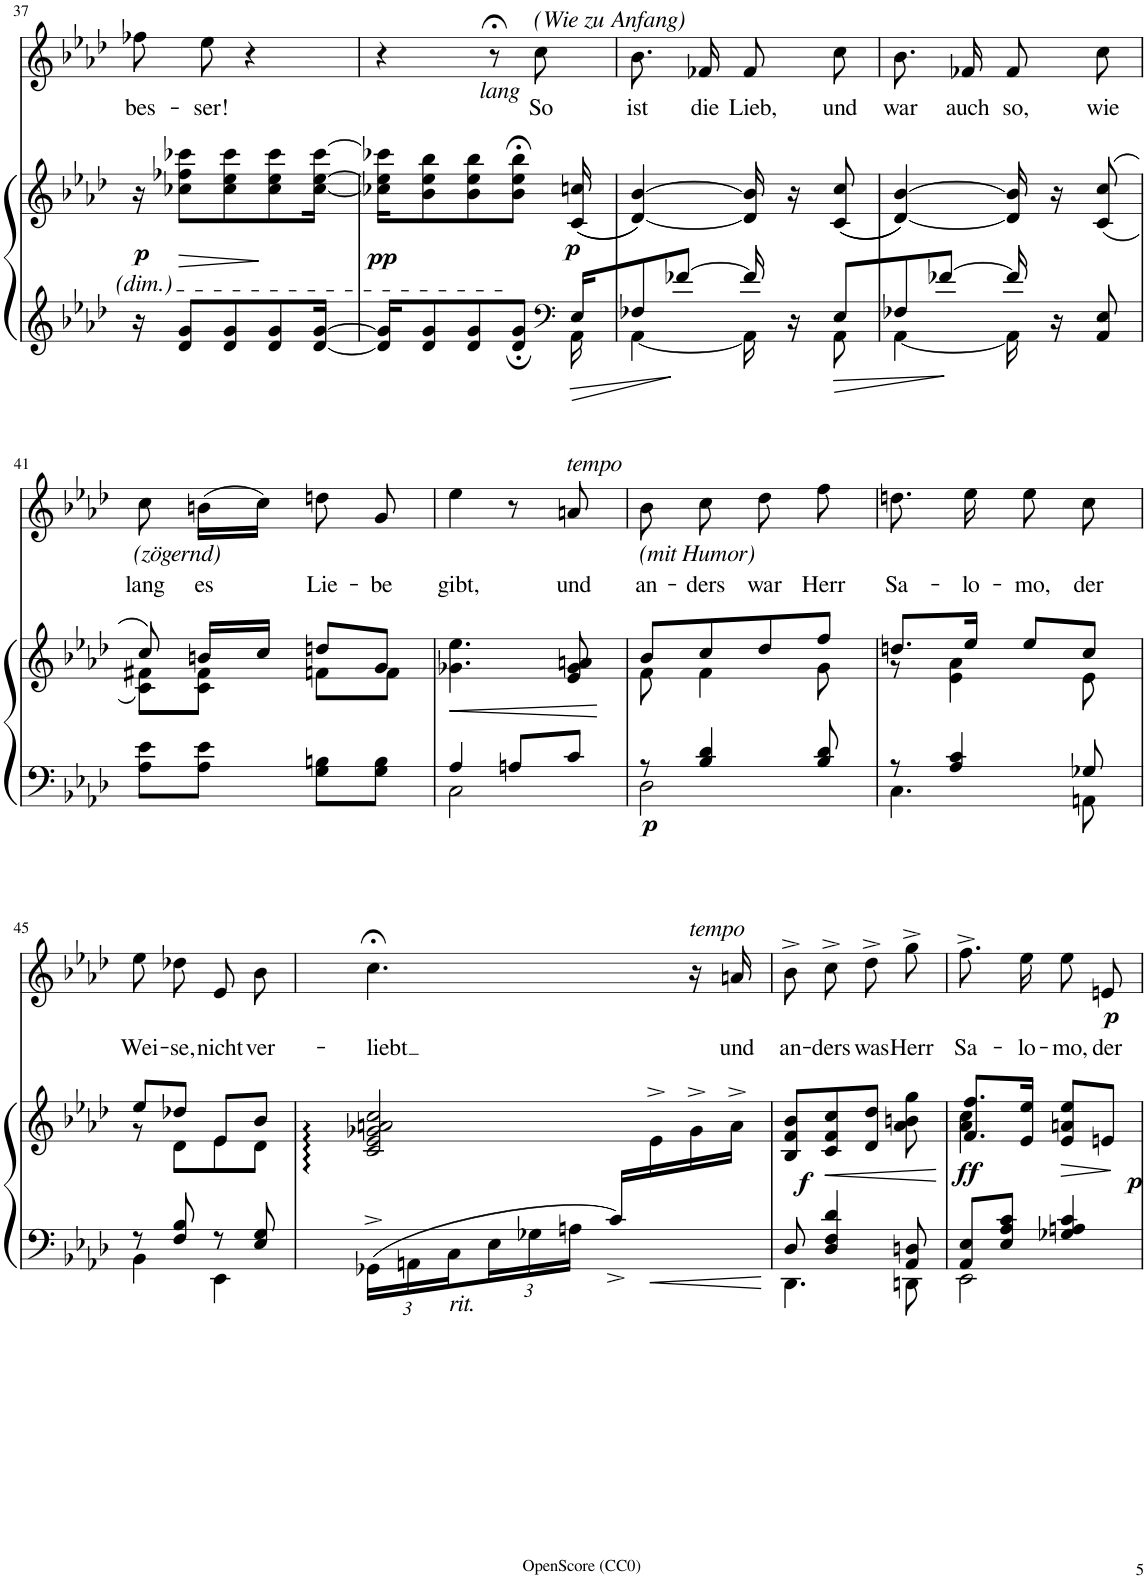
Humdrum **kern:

**kern	**kern	**dynam	**kern	**text	**dynam
*part2	*part2	*part2	*part1	*part1	*part1
*staff3	*staff2	*staff2/3	*staff1	*staff1	*staff1
*I"Piano	*	*	*I"Voice	*	*
*I'Pno	*	*	*	*	*
!!LO:PB:g=z
*clefG2	*clefG2	*	*clefG2	*	*
*k[b-e-a-d-]	*k[b-e-a-d-]	*	*k[b-e-a-d-]	*	*
*M4/8	*M4/8	*	*M4/8	*	*
=37	=37	=37	=37	=37	=37
!	!	!LO:DY:b	!	!LO:LY:b	!
16r	16r	p	8ff-X\	bes-	.
!	!	!LO:HP:b	!	!	!
8d-/ 8g/L	8cc-X\ 8ff-X\ 8ccc-X\L	>	.	.	.
!	!	!	!	!LO:LY:b	!
.	.	.	8ee-\	-ser!	.
8d-/ 8g/	8cc-\ 8ee-\ 8ccc-\	.	.	.	.
.	.	.	4r	.	.
8d-/ 8g/	8cc-\ 8ee-\ 8ccc-\	]	.	.	.
[16d-/ [16g/Jk	[16cc-\ [16ee-\ [16ccc-\Jk	.	.	.	.
=38	=38	=38	=38	=38	=38
*^	*	*	*	*	*
!	!	!	!LO:DY:b	!	!	!
16d-/] 16g/]KL	4..ryy	16cc-X\] 16ee-\] 16ccc-X\]KL	pp	4r	.	.
8d-/ 8g/	.	8b-\ 8ee-\ 8bb-\	.	.	.	.
8d-/ 8g/	.	8b-\ 8ee-\ 8bb-\	.	.	.	.
!	!	!	!	!LO:TX:b:i:t=lang	!	!
.	.	.	.	8r;<	.	.
8d-/; 8g/;J	.	8b-\;< 8ee-\;< 8bb-\;<J	.	.	.	.
!	!	!	!	!LO:TX:a:i:t=(Wie zu Anfang)	!	!
!	!	!	!	!	!LO:LY:b	!
.	.	.	.	8cc\	So	.
*clefF4	*	*	*	*	*	*
!	!	!	!LO:DY:b	!	!	!
16E-/KL	16AA-\	((16c/ 16ccn/	p	.	.	.
=39	=39	=39	=39	=39	=39	=39
!	!	!	!	!	!LO:LY:b	!
8F-X/	[4AA-\	[4d-/ [4b-/))	.	8.b-\	ist	.
[8f-X/J	.	.	.	.	.	.
!	!	!	!	!	!LO:LY:b	!
.	.	.	.	16f-X/	die	.
!	!	!	!	!	!LO:LY:b	!
16f-/]	16AA-\]	16d-/] 16b-/]	.	8f-/	Lieb,	.
16r	16ryy	16r	.	.	.	.
!	!	!	!	!	!LO:LY:b	!
8E-/L	8AA-\	((8c/ 8cc/	.	8cc\	und	.
=40	=40	=40	=40	=40	=40	=40
!	!	!	!	!	!LO:LY:b	!
8F-X/	[4AA-\	[4d-/ [4b-/))	.	8.b-\	war	.
[8f-X/J	.	.	.	.	.	.
!	!	!	!	!	!LO:LY:b	!
.	.	.	.	16f-X/	auch	.
!	!	!	!	!	!LO:LY:b	!
16f-/]	16AA-\]	16d-/] 16b-/]	.	8f-/	so,	.
16r	8.ryy	16r	.	.	.	.
!	!	!	!	!	!LO:LY:b	!
8AA-/ 8E-/	.	((8c/ 8cc/	.	8cc\	wie	.
*v	*v	*	*	*	*	*
!!LO:LB:g=z
=41	=41	=41	=41	=41	=41
*	*^	*	*	*	*
!	!	!	!	!LO:TX:b:i:t=(zögernd)	!	!
!	!	!	!	!	!LO:LY:b	!
8A-\ 8e-\L	8cc/)	8c\ 8f#X\L)	.	8cc\	lang	.
!	!	!	!	!	!LO:LY:b	!
8A-\ 8e-\J	16bn/LL	8c\ 8f#\J	.	(16bn\LL	es	.
.	16cc/JJ	.	.	16cc\JJ)	.	.
!	!	!	!	!	!LO:LY:b	!
8G\ 8Bn\L	8ddn/L	8fn\L	.	8ddn\	Lie-	.
!	!	!	!	!	!LO:LY:b	!
8G\ 8B\J	8g/J	8f\J	.	8g/	-be	.
=42	=42	=42	=42	=42	=42	=42
*^	*	*	*	*	*	*
!	!	!	!	!LO:HP:b	!	!LO:LY:b	!
*	*	*v	*v	*	*	*	*
4A-/	2C\	4.g-X\ 4.ee-\	<	4ee-\	gibt,	.
8An/L	.	.	.	8r	.	.
!	!	!	!	!LO:TX:a:i:t=tempo	!	!
!	!	!	!	!	!LO:LY:b	!
8c/J	.	8e-/ 8g-/ 8an/	.	8an/	und	.
*v	*v	*	*	*	*	*
.	.	[	.	.	.
=43	=43	=43	=43	=43	=43
*^	*^	*	*	*	*
!	!	!	!	!	!LO:TX:b:i:t=(mit Humor)	!	!
!	!	!	!	!LO:DY:b=2	!	!LO:LY:b	!
8r	2D-\	8b-/L	8f\	p	8b-\	an-	.
!	!	!	!	!	!	!LO:LY:b	!
4B-/ 4d-/	.	8cc/	4f\	.	8cc\	-ders	.
!	!	!	!	!	!	!LO:LY:b	!
.	.	8dd-/	.	.	8dd-\	war	.
!	!	!	!	!	!	!LO:LY:b	!
8B-/ 8d-/	.	8ff/J	8g\	.	8ff\	Herr	.
=44	=44	=44	=44	=44	=44	=44	=44
!	!	!	!	!	!	!LO:LY:b	!
8r	4.C\	8.ddn/L	8r	.	8.ddn\	Sa-	.
4A-/ 4c/	.	.	4e-\ 4a-\	.	.	.	.
!	!	!	!	!	!	!LO:LY:b	!
.	.	16ee-/Jk	.	.	16ee-\	-lo-	.
!	!	!	!	!	!	!LO:LY:b	!
.	.	8ee-/L	.	.	8ee-\	-mo,	.
!	!	!	!	!	!	!LO:LY:b	!
8G-X/	8AAn\	8cc/J	8e-\	.	8cc\	der	.
!!LO:LB:g=z
=45	=45	=45	=45	=45	=45	=45	=45
!	!	!	!	!	!	!LO:LY:b	!
8r	4BB-\	8ee-/L	8r	.	8ee-\	Wei-	.
!	!	!	!	!	!	!LO:LY:b	!
8F/ 8B-/	.	8dd-X/J	8d-\L	.	8dd-X\	-se,	.
!	!	!	!	!	!	!LO:LY:b	!
8r	4EE-\	8e-/L	8e-\	.	8e-/	nicht	.
!	!	!	!	!	!	!LO:LY:b	!
8E-/ 8G/	.	8b-/J	8d-\J	.	8b-\	ver-	.
*v	*v	*	*	*	*	*	*
=46	=46	=46	=46	=46	=46	=46
*Xbrackettup	*	*	*	*	*	*
!	!	!	!	!	!LO:LY:b	!
24GG-X^\LL	2c/: 2e-/: 2g-X/: 2an/: 2cc/:	16ryy	.	4.cc;<\	-liebt	.
24AAn\	.	.	.	.	.	.
*	*v	*v	*	*	*	*
!LO:TX:b:i:t=rit.	!	!	!	!	!
24C\J	.	.	.	.	.
24E-\L	.	.	.	.	.
24G-X\	.	.	.	.	.
24An\JJ	.	.	.	.	.
16c^/LL	.	.	.	.	.
*	*^	*	*	*	*
!	!	!	!LO:HP:b	!	!	!
8.ryy	.	16e-^\	<	.	.	.
!	!	!	!	!LO:TX:a:i:t=tempo	!	!
.	.	16g-^\	.	16r	.	.
!	!	!	!	!	!LO:LY:b	!
.	.	16a^\JJ	.	16an/	und	.
*	*v	*v	*	*	*	*
.	.	[	.	.	.
=47	=47	=47	=47	=47	=47
*^	*	*	*	*	*
!	!	!	!LO:DY:b	!	!LO:LY:b	!
8D-/	4.DD-\	8B-/ 8f/ 8b-/L	f	8b-^\	an-	.
!	!	!	!LO:HP:b	!	!LO:LY:b	!
4D-/ 4F/ 4d-/	.	8c/ 8f/ 8cc/	<	8cc^\	-ders	.
!	!	!	!	!	!LO:LY:b	!
.	.	8d-/ 8dd-/J	.	8dd-^\	was	.
!	!	!	!	!	!LO:LY:b	!
8AA-/ 8Dn/	8DDn\	8a-\ 8bn\ 8gg\	.	8gg^\	Herr	.
*v	*v	*	*	*	*	*
.	.	[	.	.	.
=48	=48	=48	=48	=48	=48
*^	*^	*	*	*	*
!	!	!	!	!LO:DY:b	!	!LO:LY:b	!
8AA-/ 8E-/L	2EE-\	8.f/ 8.ff/L	4a-\ 4cc\	ff	8.ff^\	Sa-	.
8E-/ 8A-/ 8c/J	.	.	.	.	.	.	.
!	!	!	!	!	!	!LO:LY:b	!
.	.	16e-/ 16ee-/Jk	.	.	16ee-\	-lo-	.
!	!	!	!	!LO:HP:b	!	!LO:LY:b	!
4G-X/ 4An/ 4c/	.	8e-/ 8an/ 8ee-/L	4ryy	>	8ee-\	-mo,	.
!	!	!	!	!LO:DY:b	!	!LO:LY:b	!LO:DY:b
.	.	8en/J	.	p	8en/	der	p
*v	*v	*	*	*	*	*	*
*	*v	*v	*	*	*	*
.	.	]	.	.	.
=	=	=	=	=	=
*-	*-	*-	*-	*-	*-
